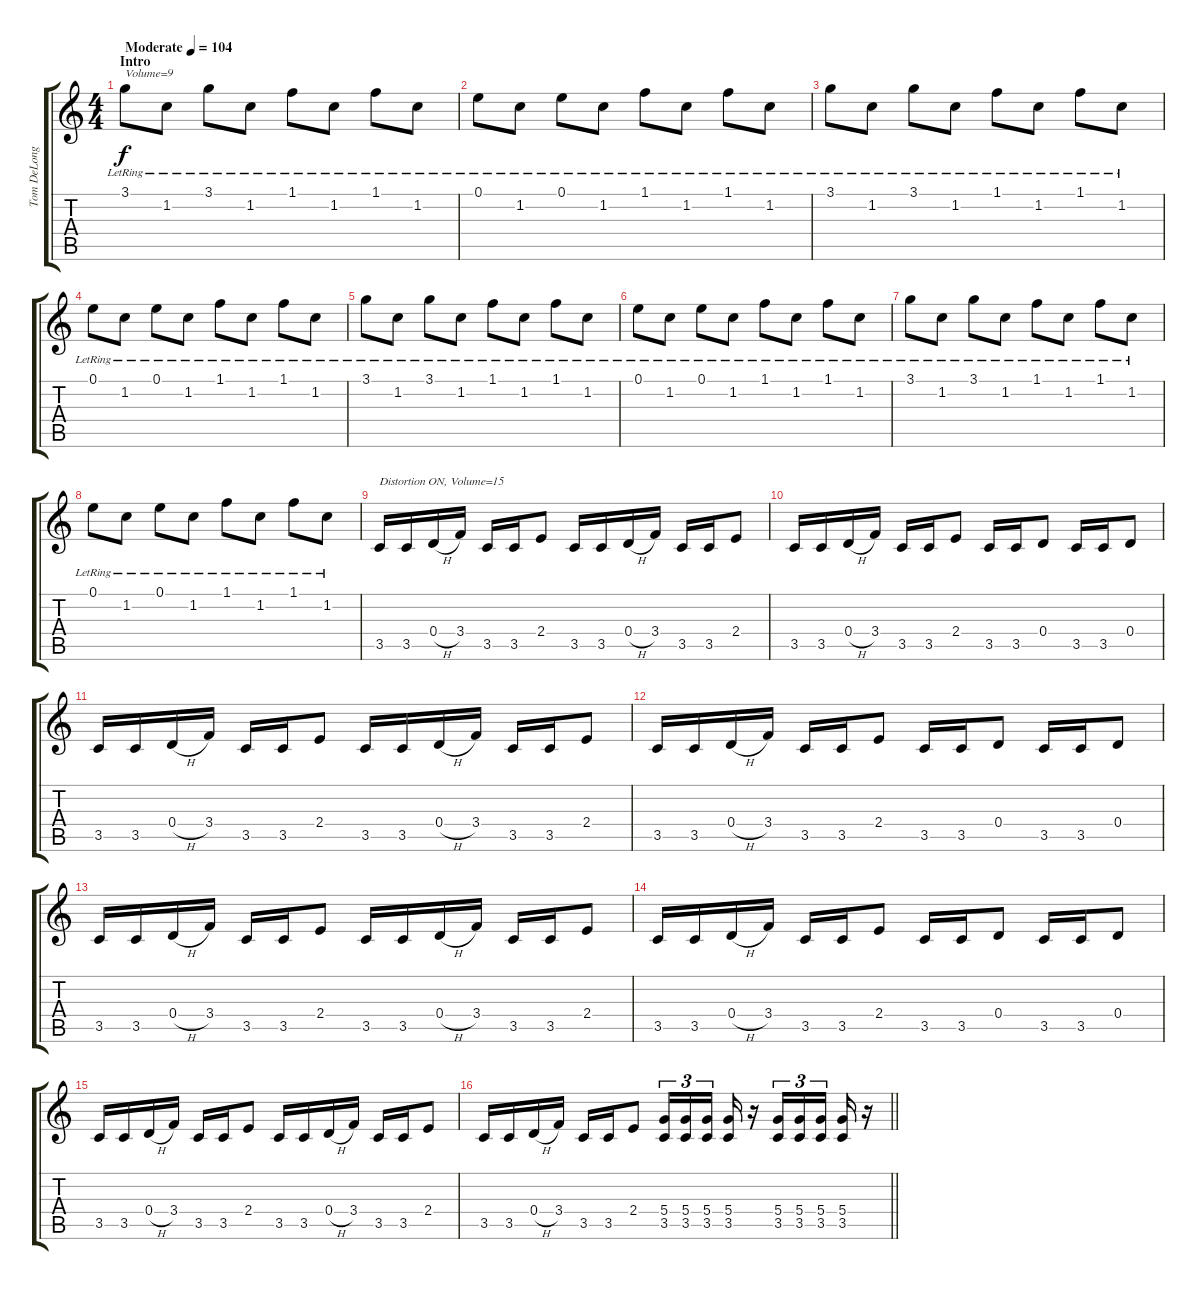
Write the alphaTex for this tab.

\track ("Tom DeLonge" "Tom DeLong") {instrument electricguitarclean}
\staff {score tabs}
\tuning (E4 B3 G3 D3 A2 E2) {hide}
\ts (4 4)
\section ("" "Intro")
\tempo (104 "Moderate")
\clef g2
\ks c
3.1{lr}.8{txt "Volume=9" dy f volume 9 instrument electricguitarclean} 1.2{lr}.8 3.1{lr}.8 1.2{lr}.8 1.1{lr}.8 1.2{lr}.8 1.1{lr}.8 1.2{lr}.8 |
0.1{lr}.8 1.2{lr}.8 0.1{lr}.8 1.2{lr}.8 1.1{lr}.8 1.2{lr}.8 1.1{lr}.8 1.2{lr}.8 |
3.1{lr}.8 1.2{lr}.8 3.1{lr}.8 1.2{lr}.8 1.1{lr}.8 1.2{lr}.8 1.1{lr}.8 1.2{lr}.8 |
0.1{lr}.8 1.2{lr}.8 0.1{lr}.8 1.2{lr}.8 1.1{lr}.8 1.2{lr}.8 1.1{lr}.8 1.2{lr}.8 |
3.1{lr}.8 1.2{lr}.8 3.1{lr}.8 1.2{lr}.8 1.1{lr}.8 1.2{lr}.8 1.1{lr}.8 1.2{lr}.8 |
0.1{lr}.8 1.2{lr}.8 0.1{lr}.8 1.2{lr}.8 1.1{lr}.8 1.2{lr}.8 1.1{lr}.8 1.2{lr}.8 |
3.1{lr}.8 1.2{lr}.8 3.1{lr}.8 1.2{lr}.8 1.1{lr}.8 1.2{lr}.8 1.1{lr}.8 1.2{lr}.8 |
0.1{lr}.8 1.2{lr}.8 0.1{lr}.8 1.2{lr}.8 1.1{lr}.8 1.2{lr}.8 1.1{lr}.8 1.2{lr}.8 |
3.5.16{txt "Distortion ON, Volume=15" volume 15 instrument distortionguitar} 3.5.16 0.4{h}.16 3.4.16 3.5.16 3.5.16 2.4.8 3.5.16 3.5.16 0.4{h}.16 3.4.16 3.5.16 3.5.16 2.4.8 |
3.5.16 3.5.16 0.4{h}.16 3.4.16 3.5.16 3.5.16 2.4.8 3.5.16 3.5.16 0.4.8 3.5.16 3.5.16 0.4.8 |
3.5.16 3.5.16 0.4{h}.16 3.4.16 3.5.16 3.5.16 2.4.8 3.5.16 3.5.16 0.4{h}.16 3.4.16 3.5.16 3.5.16 2.4.8 |
3.5.16 3.5.16 0.4{h}.16 3.4.16 3.5.16 3.5.16 2.4.8 3.5.16 3.5.16 0.4.8 3.5.16 3.5.16 0.4.8 |
3.5.16 3.5.16 0.4{h}.16 3.4.16 3.5.16 3.5.16 2.4.8 3.5.16 3.5.16 0.4{h}.16 3.4.16 3.5.16 3.5.16 2.4.8 |
3.5.16 3.5.16 0.4{h}.16 3.4.16 3.5.16 3.5.16 2.4.8 3.5.16 3.5.16 0.4.8 3.5.16 3.5.16 0.4.8 |
3.5.16 3.5.16 0.4{h}.16 3.4.16 3.5.16 3.5.16 2.4.8 3.5.16 3.5.16 0.4{h}.16 3.4.16 3.5.16 3.5.16 2.4.8 |
\barLineRight lightlight
3.5.16 3.5.16 0.4{h}.16 3.4.16 3.5.16 3.5.16 2.4.8 (5.4 3.5).16{tu (3 2)} (5.4 3.5).16{tu (3 2)} (5.4 3.5).16{tu (3 2) beam splitsecondary} (5.4 3.5).16 r.16 (5.4 3.5).16{tu (3 2)} (5.4 3.5).16{tu (3 2)} (5.4 3.5).16{tu (3 2) beam splitsecondary} (5.4 3.5).16 r.16
